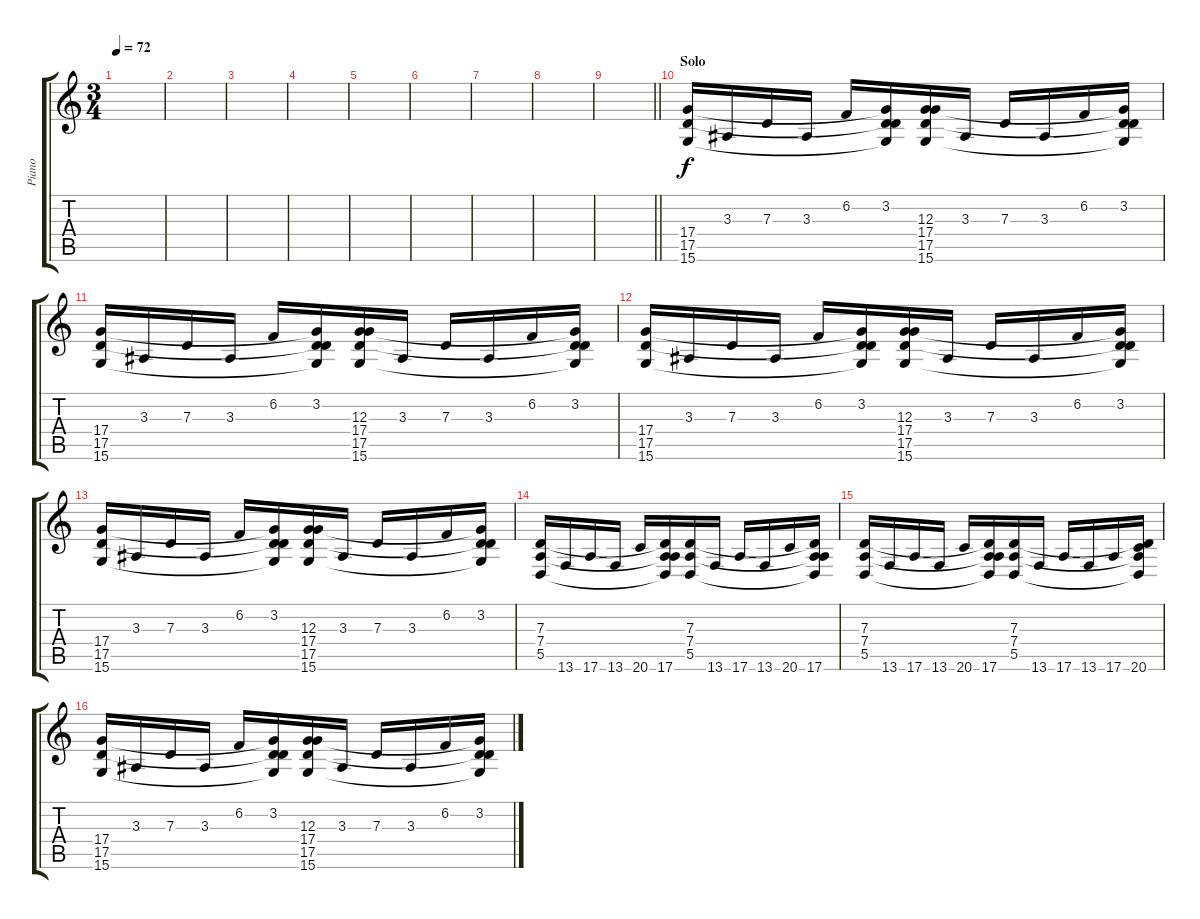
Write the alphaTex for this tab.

\track ("Piano" "Piano") {instrument brightacousticpiano}
\staff {score tabs}
\tuning (E4 B3 G3 D3 A2 E2) {hide}
\ts (3 4)
\tempo 72
\clef g2
\ks c
|
|
|
|
|
|
|
|
\barLineRight lightlight
|
\section ("" "Solo")
(17.4 17.5 15.6).16 3.3.16 7.3.16 3.3.16 6.2.16 (3.2 17.4{t} 17.5{t} 15.6{t}).16 (12.3 17.4 17.5 15.6).16 3.3.16 7.3.16 3.3.16 6.2.16 (3.2 17.4{t} 17.5{t} 15.6{t}).16 |
(17.4 17.5 15.6).16 3.3.16 7.3.16 3.3.16 6.2.16 (3.2 17.4{t} 17.5{t} 15.6{t}).16 (12.3 17.4 17.5 15.6).16 3.3.16 7.3.16 3.3.16 6.2.16 (3.2 17.4{t} 17.5{t} 15.6{t}).16 |
(17.4 17.5 15.6).16 3.3.16 7.3.16 3.3.16 6.2.16 (3.2 17.4{t} 17.5{t} 15.6{t}).16 (12.3 17.4 17.5 15.6).16 3.3.16 7.3.16 3.3.16 6.2.16 (3.2 17.4{t} 17.5{t} 15.6{t}).16 |
(17.4 17.5 15.6).16 3.3.16 7.3.16 3.3.16 6.2.16 (3.2 17.4{t} 17.5{t} 15.6{t}).16 (12.3 17.4 17.5 15.6).16 3.3.16 7.3.16 3.3.16 6.2.16 (3.2 17.4{t} 17.5{t} 15.6{t}).16 |
(7.3 7.4 5.5).16 13.6.16 17.6.16 13.6.16 20.6.16 (7.3{t} 7.4{t} 5.5{t} 17.6).16 (7.3 7.4 5.5).16 13.6.16 17.6.16 13.6.16 20.6.16 (7.3{t} 7.4{t} 5.5{t} 17.6).16 |
(7.3 7.4 5.5).16 13.6.16 17.6.16 13.6.16 20.6.16 (7.3{t} 7.4{t} 5.5{t} 17.6).16 (7.3 7.4 5.5).16 13.6.16 17.6.16 13.6.16 17.6.16 (7.3{t} 7.4{t} 5.5{t} 20.6).16 |
(17.4 17.5 15.6).16 3.3.16 7.3.16 3.3.16 6.2.16 (3.2 17.4{t} 17.5{t} 15.6{t}).16 (12.3 17.4 17.5 15.6).16 3.3.16 7.3.16 3.3.16 6.2.16 (3.2 17.4{t} 17.5{t} 15.6{t}).16
